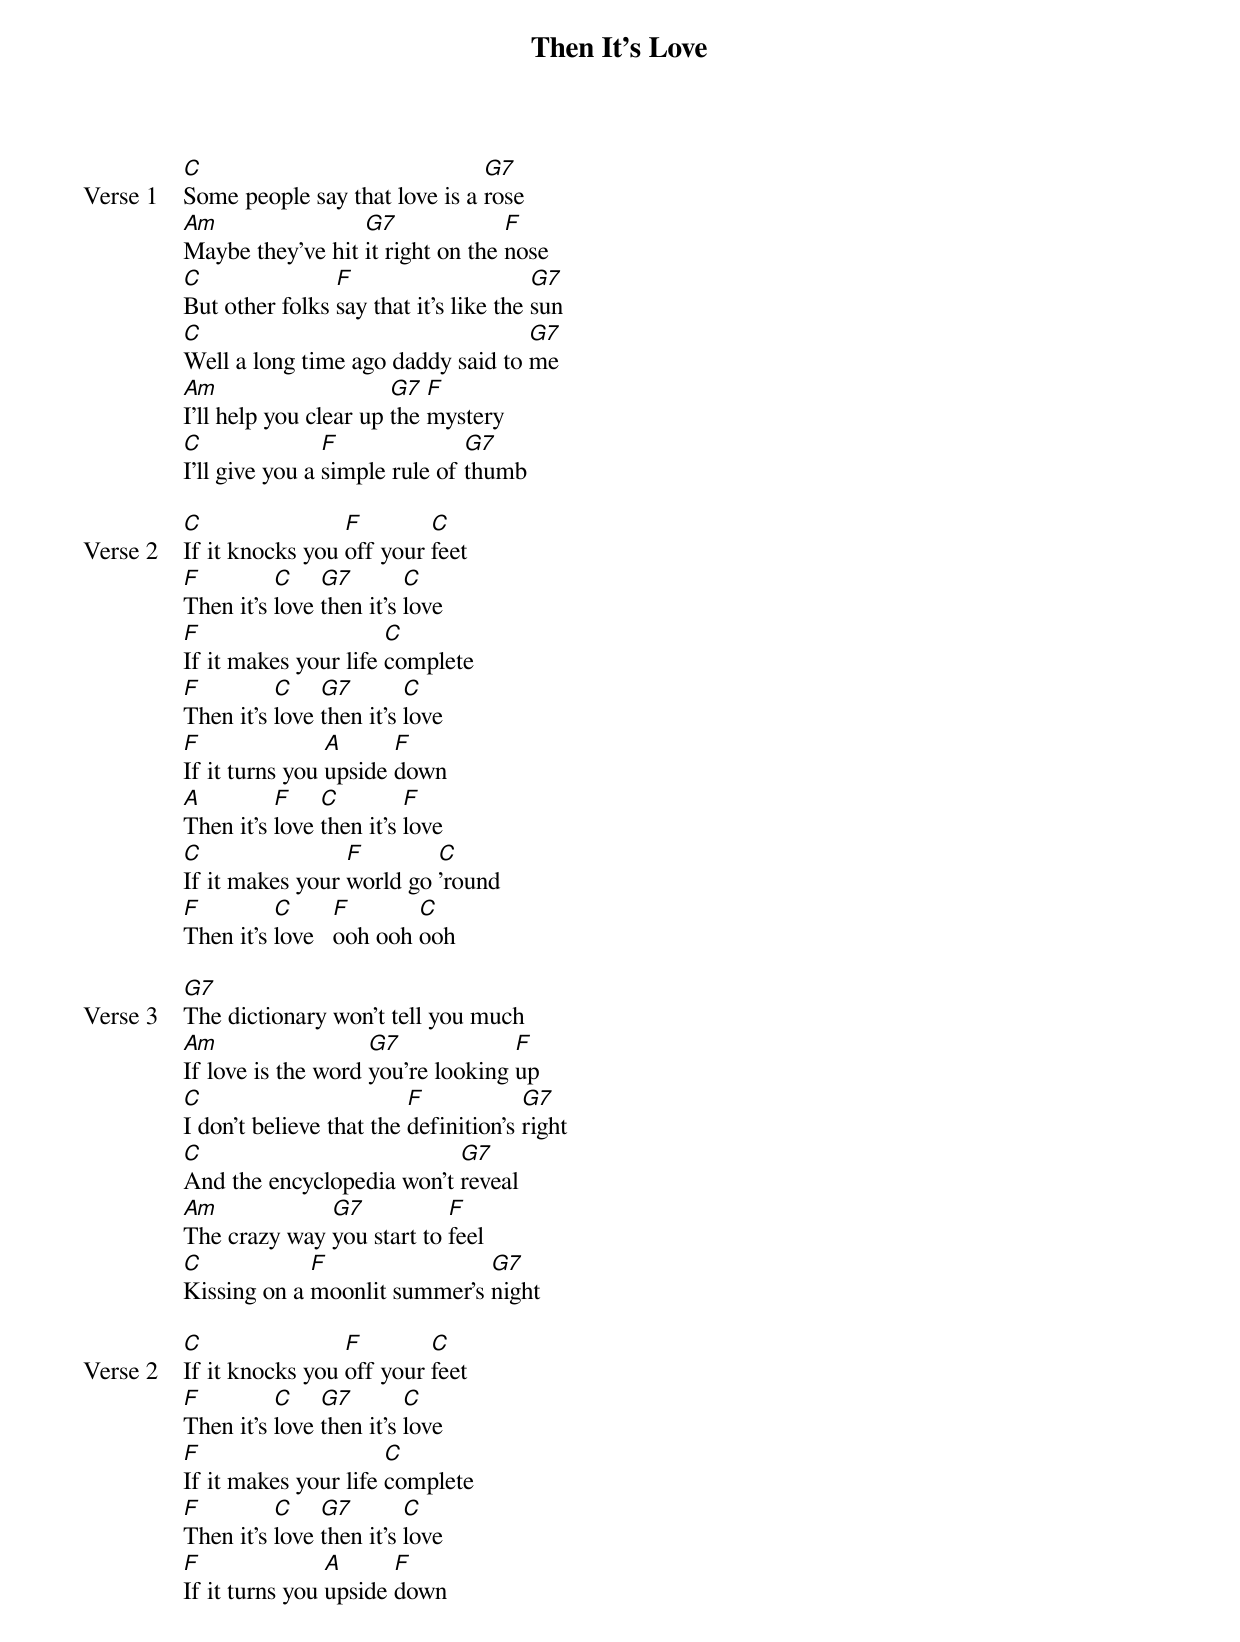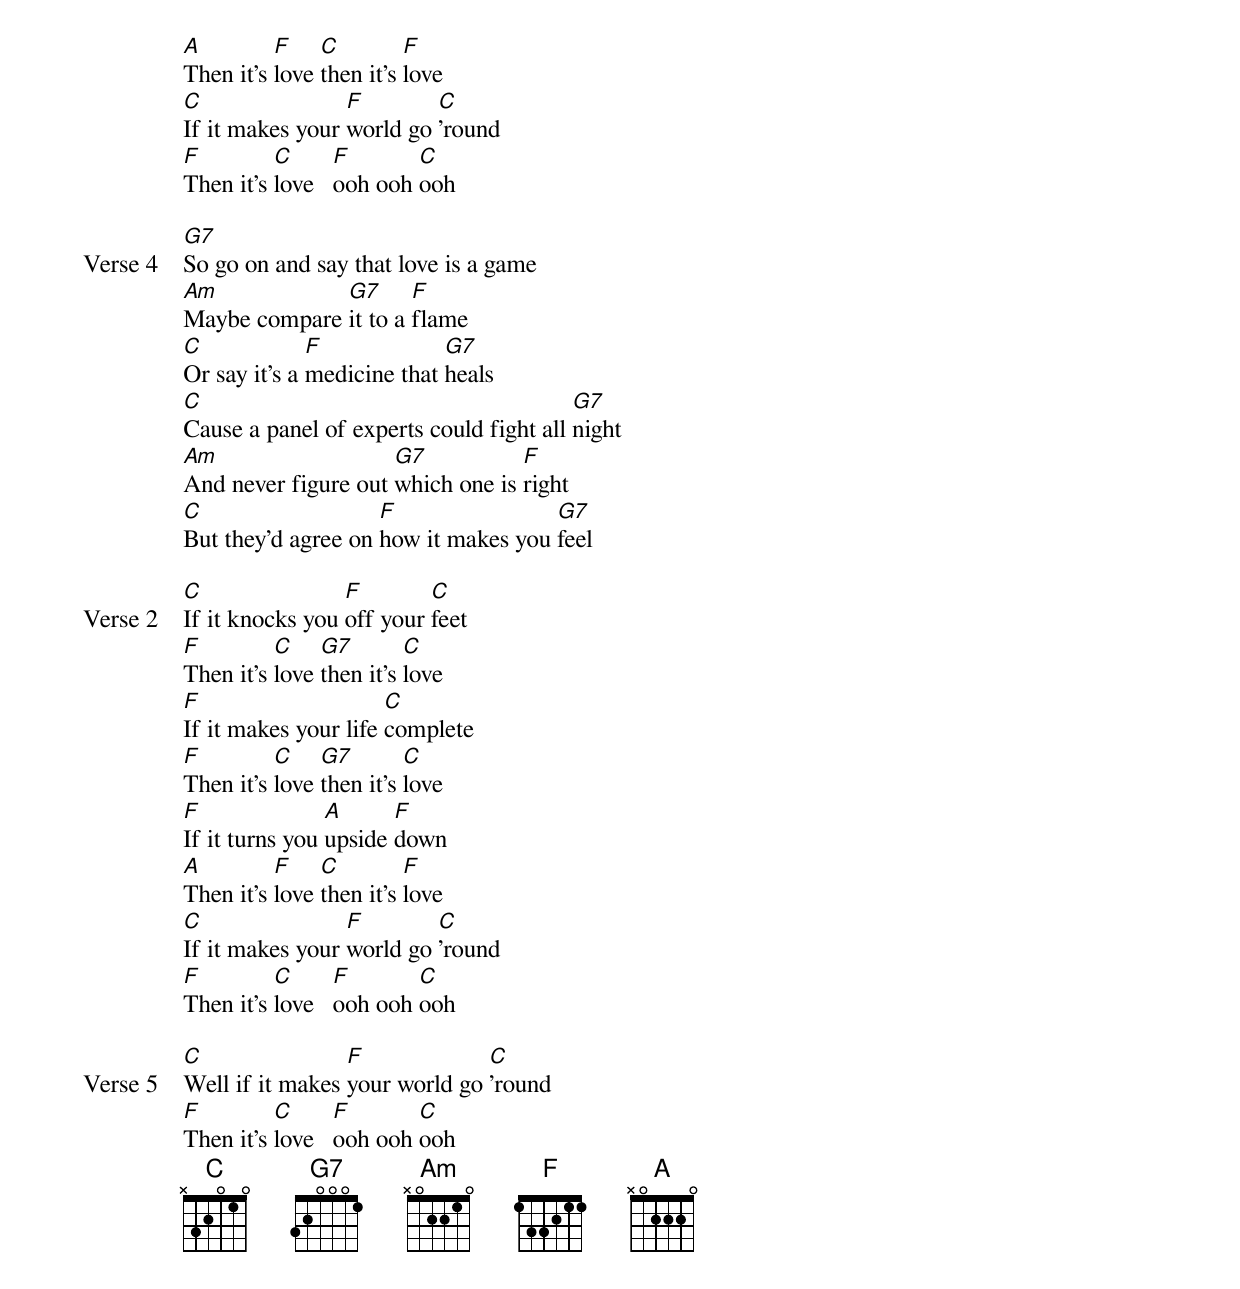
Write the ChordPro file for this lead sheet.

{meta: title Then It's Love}
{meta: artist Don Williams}
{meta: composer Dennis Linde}
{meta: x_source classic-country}
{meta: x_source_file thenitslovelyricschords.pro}
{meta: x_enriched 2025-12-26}

{start_of_verse: Verse 1}
[C]Some people say that love is a [G7]rose
[Am]Maybe they've hit [G7]it right on the [F]nose
[C]But other folks [F]say that it's like the [G7]sun
[C]Well a long time ago daddy said to [G7]me
[Am]I'll help you clear up [G7]the [F]mystery
[C]I'll give you a [F]simple rule of [G7]thumb
{end_of_verse}

{start_of_verse: Verse 2}
[C]If it knocks you [F]off your [C]feet
[F]Then it's [C]love [G7]then it's [C]love
[F]If it makes your life [C]complete
[F]Then it's [C]love [G7]then it's [C]love
[F]If it turns you [A]upside [F]down
[A]Then it's [F]love [C]then it's [F]love
[C]If it makes your [F]world go [C]'round
[F]Then it's [C]love   [F]ooh ooh [C]ooh
{end_of_verse}

{start_of_verse: Verse 3}
[G7]The dictionary won't tell you much
[Am]If love is the word [G7]you're looking [F]up
[C]I don't believe that the [F]definition's [G7]right
[C]And the encyclopedia won't [G7]reveal
[Am]The crazy way [G7]you start to [F]feel
[C]Kissing on a [F]moonlit summer's [G7]night
{end_of_verse}

{start_of_verse: Verse 2}
[C]If it knocks you [F]off your [C]feet
[F]Then it's [C]love [G7]then it's [C]love
[F]If it makes your life [C]complete
[F]Then it's [C]love [G7]then it's [C]love
[F]If it turns you [A]upside [F]down
[A]Then it's [F]love [C]then it's [F]love
[C]If it makes your [F]world go [C]'round
[F]Then it's [C]love   [F]ooh ooh [C]ooh
{end_of_verse}

{start_of_verse: Verse 4}
[G7]So go on and say that love is a game
[Am]Maybe compare [G7]it to a [F]flame
[C]Or say it's a [F]medicine that [G7]heals
[C]Cause a panel of experts could fight all [G7]night
[Am]And never figure out [G7]which one is [F]right
[C]But they'd agree on [F]how it makes you [G7]feel
{end_of_verse}

{start_of_verse: Verse 2}
[C]If it knocks you [F]off your [C]feet
[F]Then it's [C]love [G7]then it's [C]love
[F]If it makes your life [C]complete
[F]Then it's [C]love [G7]then it's [C]love
[F]If it turns you [A]upside [F]down
[A]Then it's [F]love [C]then it's [F]love
[C]If it makes your [F]world go [C]'round
[F]Then it's [C]love   [F]ooh ooh [C]ooh
{end_of_verse}

{start_of_verse: Verse 5}
[C]Well if it makes [F]your world go [C]'round
[F]Then it's [C]love   [F]ooh ooh [C]ooh
{end_of_verse}
